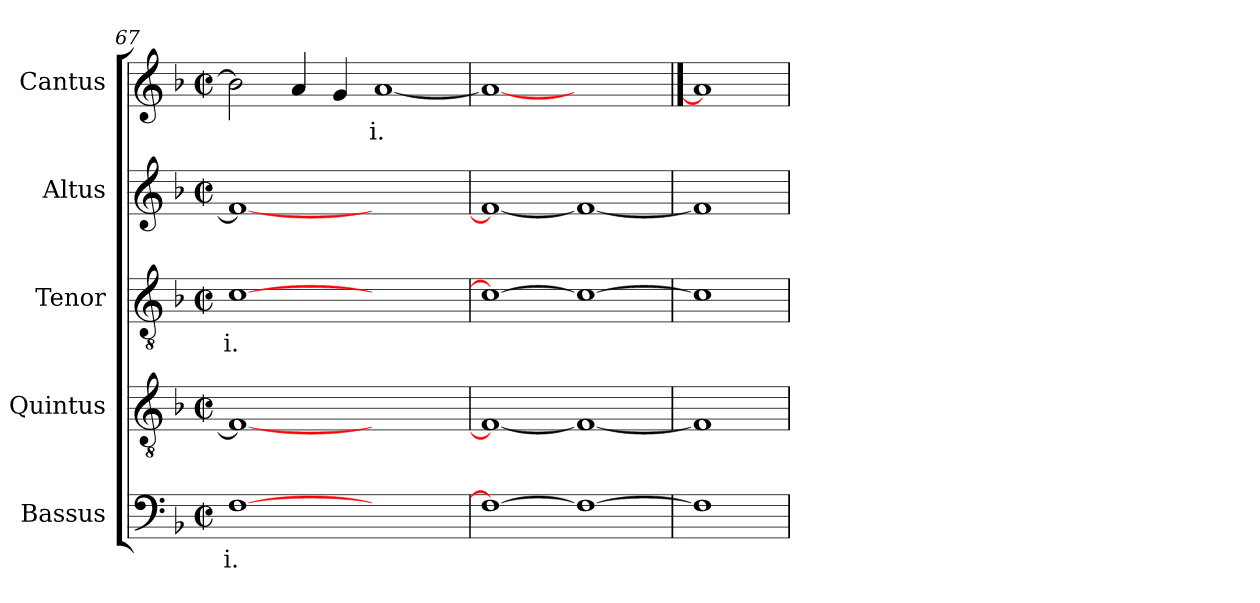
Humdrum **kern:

**kern	**text	**kern	**kern	**text	**kern	**kern	**text
*part5	*part5	*part4	*part3	*part3	*part2	*part1	*part1
*staff5	*staff5	*staff4	*staff3	*staff3	*staff2	*staff1	*staff1
*I"Bassus	*	*I"Quintus	*I"Tenor	*	*I"Altus	*I"Cantus	*
*clefF4	*	*clefGv2	*clefGv2	*	*clefG2	*clefG2	*
*k[b-]	*	*k[b-]	*k[b-]	*	*k[b-]	*k[b-]	*
*F:	*	*F:	*F:	*	*F:	*F:	*
*M2/2	*	*M2/2	*M2/2	*	*M2/2	*M2/2	*
*met(c|)	*	*met(c|)	*met(c|)	*	*met(c|)	*met(c|)	*
=67	=67	=67	=67	=67	=67	=67	=67
!	!LO:LY:b:rj	!	!	!LO:LY:b:rj	!	!	!
[>1F	i.	1F_<	[>1c	-i.	1f_<	2b-\]	.
.	.	.	.	.	.	4a/	.
.	.	.	.	.	.	4g/	.
!	!	!	!	!	!	!	!LO:LY:b:rj
1ryy	.	1ryy	1ryy	.	1ryy	[<1a	-i.
=68	=68	=68	=68	=68	=68	=68	=68
1F_	.	1F_	1c_	.	1f_	1a_	.
1F_	.	1F_	1c_	.	1f_	1ryy	.
=69	==69	=69	=69	==69	=69	==69	==69
1F]	.	1F]	1c]	.	1f]	1a]	.
=	=	=	=	=	=	=	=
*-	*-	*-	*-	*-	*-	*-	*-
